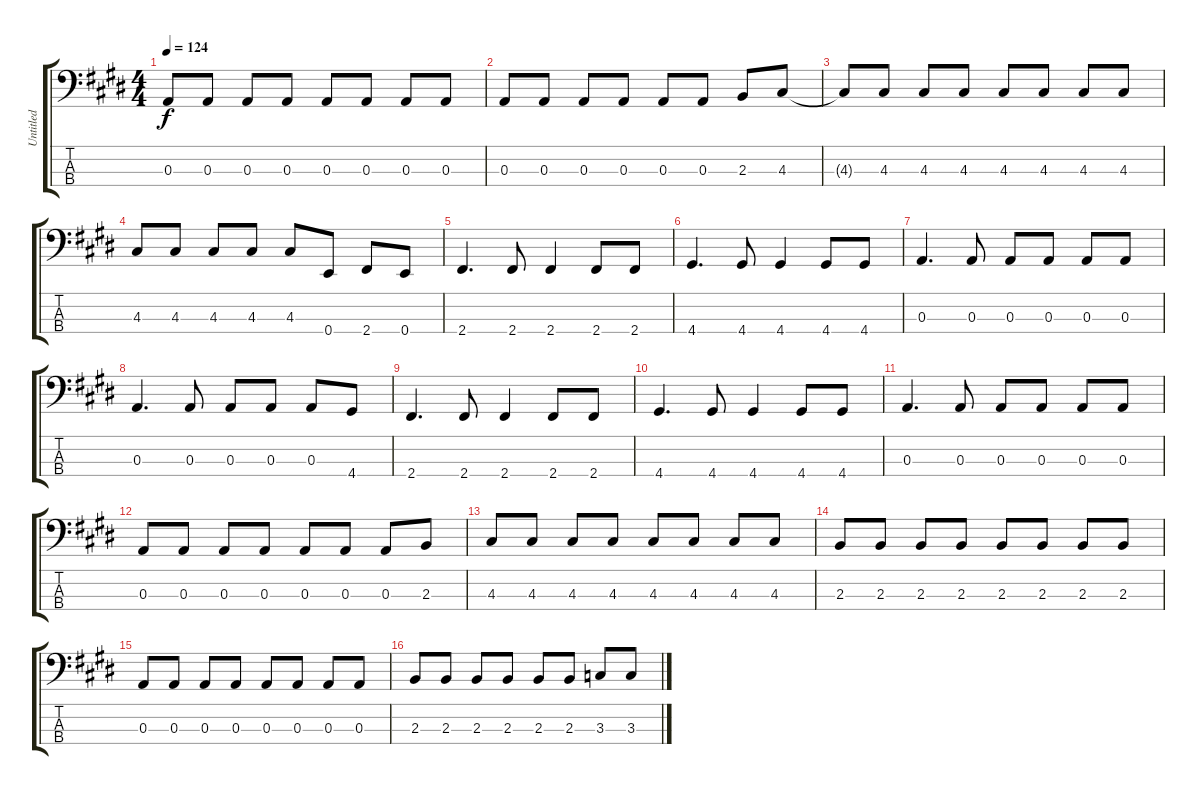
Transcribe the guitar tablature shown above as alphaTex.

\track ("Untitled" "Untitled") {instrument electricbassfinger}
\staff {score tabs}
\tuning (G2 D2 A1 E1) {hide}
\ts (4 4)
\tempo 124
\clef f4
\ks e
0.3{t}.8{dy f} 0.3.8 0.3.8 0.3.8 0.3.8 0.3.8 0.3.8 0.3.8 |
\ks c#minor
0.3.8 0.3.8 0.3.8 0.3.8 0.3.8 0.3.8 2.3.8 4.3.8 |
4.3{t}.8 4.3.8 4.3.8 4.3.8 4.3.8 4.3.8 4.3.8 4.3.8 |
4.3.8 4.3.8 4.3.8 4.3.8 4.3.8 0.4.8 2.4.8 0.4.8 |
\ks e
2.4.4{d} 2.4.8 2.4.4 2.4.8 2.4.8 |
\ks c#minor
4.4.4{d} 4.4.8 4.4.4 4.4.8 4.4.8 |
0.3.4{d} 0.3.8 0.3.8 0.3.8 0.3.8 0.3.8 |
0.3.4{d} 0.3.8 0.3.8 0.3.8 0.3.8 4.4.8 |
\ks e
2.4.4{d} 2.4.8 2.4.4 2.4.8 2.4.8 |
\ks c#minor
4.4.4{d} 4.4.8 4.4.4 4.4.8 4.4.8 |
0.3.4{d} 0.3.8 0.3.8 0.3.8 0.3.8 0.3.8 |
0.3.8 0.3.8 0.3.8 0.3.8 0.3.8 0.3.8 0.3.8 2.3.8 |
\ks e
4.3.8 4.3.8 4.3.8 4.3.8 4.3.8 4.3.8 4.3.8 4.3.8 |
\ks c#minor
2.3.8 2.3.8 2.3.8 2.3.8 2.3.8 2.3.8 2.3.8 2.3.8 |
0.3.8 0.3.8 0.3.8 0.3.8 0.3.8 0.3.8 0.3.8 0.3.8 |
2.3.8 2.3.8 2.3.8 2.3.8 2.3.8 2.3.8 3.3.8 3.3.8
